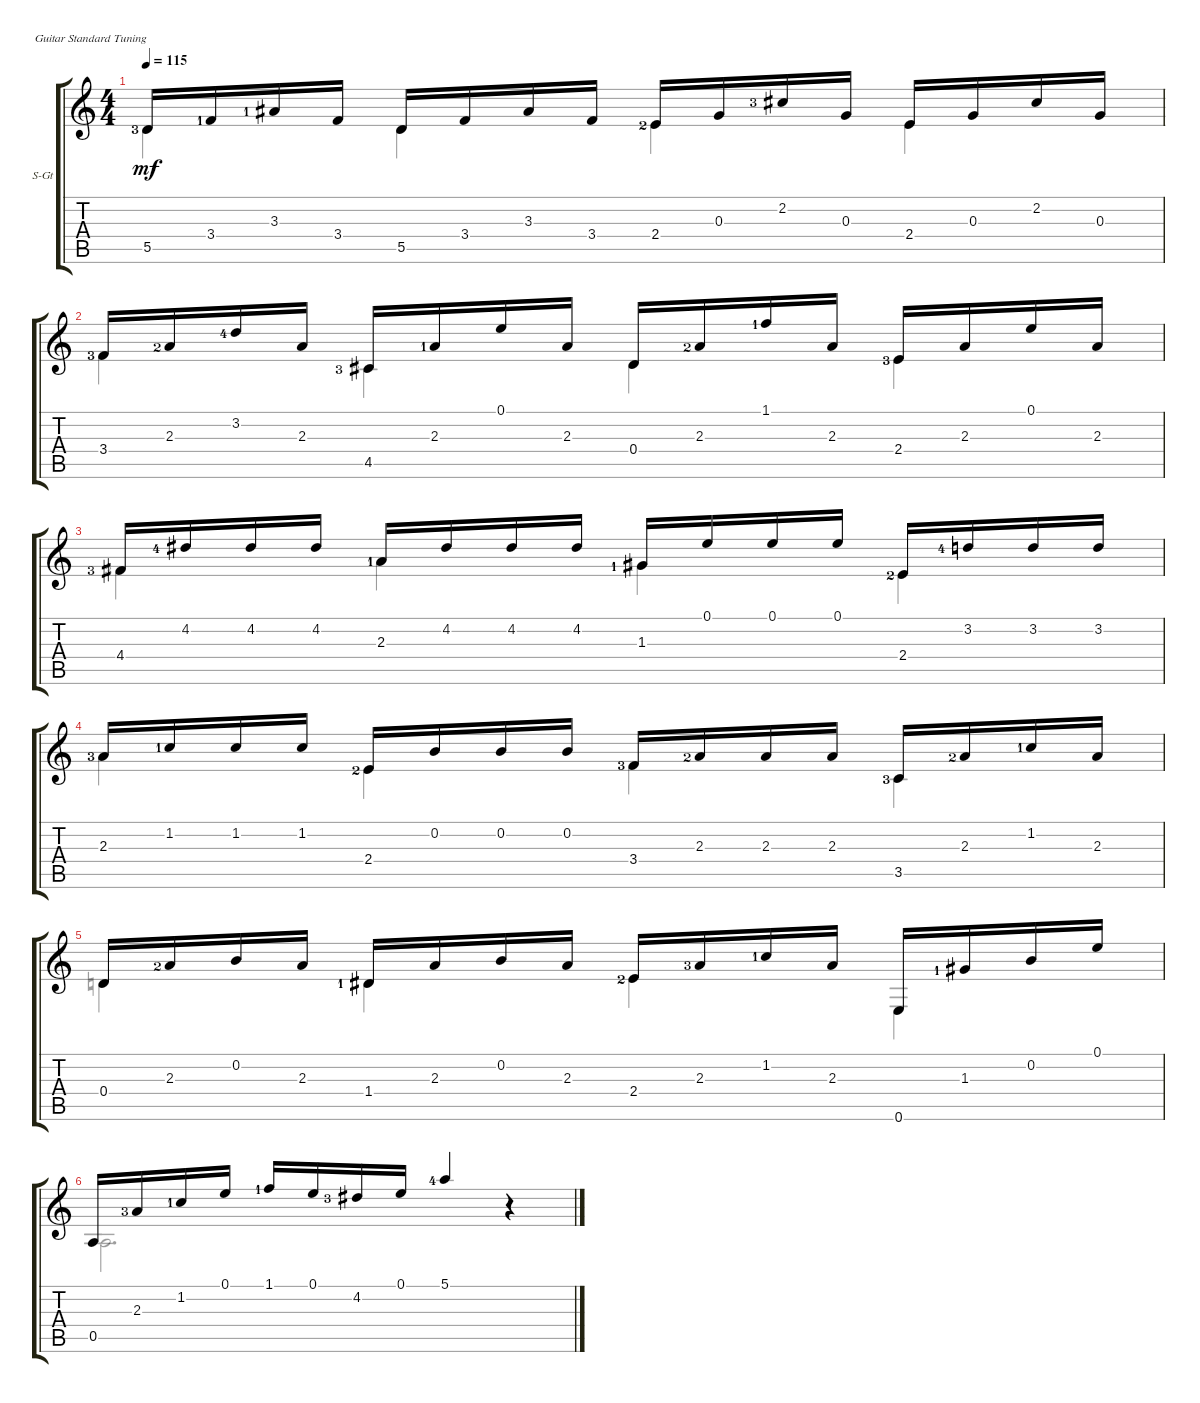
\defaultSystemsLayout 4
\bracketExtendMode groupsimilarinstruments
\firstSystemTrackNameOrientation horizontal
\otherSystemsTrackNameOrientation horizontal
\track ("Steel Guitar" "S-Gt") {instrument acousticguitarsteel}
\staff {score tabs}
\tuning (E4 B3 G3 D3 A2 E2)
\voice
\ts (4 4)
\tempo 115
\clef g2
\ks c
5.5{lf 4}.16{dy mf} 3.4{lf 2}.16 3.3{lf 2}.16 3.4.16 5.5.16 3.4.16 3.3.16 3.4.16 2.4{lf 3}.16 0.3.16 2.2{lf 4}.16 0.3.16 2.4.16 0.3.16 2.2.16 0.3.16 |
3.4{lf 4}.16 2.3{lf 3}.16 3.2{lf 5}.16 2.3.16 4.5{lf 4}.16 2.3{lf 2}.16 0.1.16 2.3.16 0.4.16 2.3{lf 3}.16 1.1{lf 2}.16 2.3.16 2.4{lf 4}.16 2.3.16 0.1.16 2.3.16 |
4.4{lf 4}.16 4.2{lf 5}.16 4.2.16 4.2.16 2.3{lf 2}.16 4.2.16 4.2.16 4.2.16 1.3{lf 2}.16 0.1.16 0.1.16 0.1.16 2.4{lf 3}.16 3.2{lf 5}.16 3.2.16 3.2.16 |
2.3{lf 4}.16 1.2{lf 2}.16 1.2.16 1.2.16 2.4{lf 3}.16 0.2.16 0.2.16 0.2.16 3.4{lf 4}.16 2.3{lf 3}.16 2.3.16 2.3.16 3.5{lf 4}.16 2.3{lf 3}.16 1.2{lf 2}.16 2.3.16 |
0.4.16 2.3{lf 3}.16 0.2.16 2.3.16 1.4{lf 2}.16 2.3.16 0.2.16 2.3.16 2.4{lf 3}.16 2.3{lf 4}.16 1.2{lf 2}.16 2.3.16 0.6.16 1.3{lf 2}.16 0.2.16 0.1.16 |
0.5.16 2.3{lf 4}.16 1.2{lf 2}.16 0.1.16 1.1{lf 2}.16 0.1.16 4.2{lf 4}.16 0.1.16 5.1{lf 5}.4 r.4
\voice
\clef g2
\ottava regular
\simile none
\ks c
5.5{lf 4}.4{dy mf} 5.5.4 2.4{lf 3}.4 2.4.4 |
3.4{lf 4}.4 4.5{lf 4}.4 0.4.4 2.4{lf 4}.4 |
4.4{lf 4}.4 2.3{lf 2}.4 1.3{lf 2}.4 2.4{lf 3}.4 |
2.3{lf 4}.4 2.4{lf 3}.4 3.4{lf 4}.4 3.5{lf 4}.4 |
0.4.4 1.4{lf 2}.4 2.4{lf 3}.4 0.6.4 |
0.5.2{d} r.4
